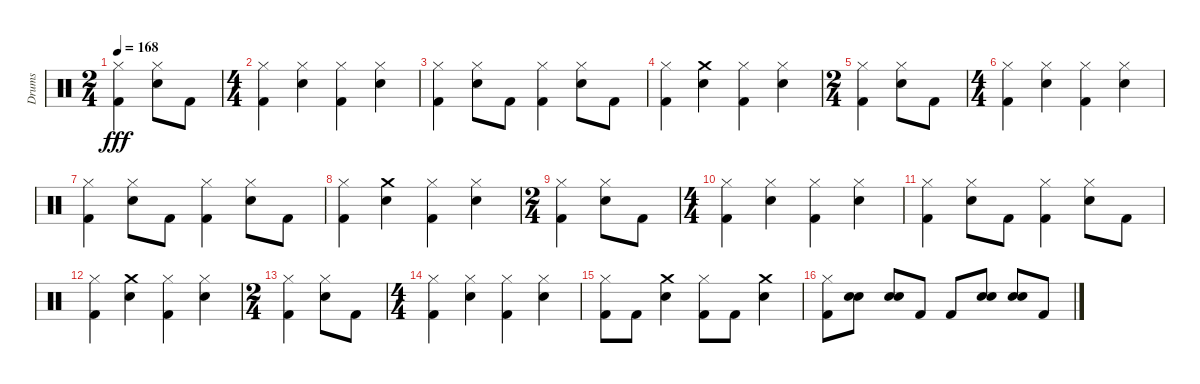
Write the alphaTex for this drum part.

\track ("Drums" "Drums") {instrument percussion}
\staff {score}
\articulation defaults
\ts (2 4)
\tempo 168
\clef neutral
\ks c
("Hi-Hat (closed)" "Kick (hit) 2").4{dy fff} ("Snare (hit) 2" "Hi-Hat (closed)").8 "Kick (hit) 2".8 |
\ts (4 4)
("Kick (hit) 2" "Hi-Hat (closed)").4 ("Snare (hit) 2" "Hi-Hat (closed)").4 ("Kick (hit) 2" "Hi-Hat (closed)").4 ("Snare (hit) 2" "Hi-Hat (closed)").4 |
("Hi-Hat (closed)" "Kick (hit) 2").4 ("Snare (hit) 2" "Hi-Hat (closed)").8 "Kick (hit) 2".8 ("Kick (hit) 2" "Hi-Hat (closed)").4 ("Hi-Hat (closed)" "Snare (hit) 2").8 "Kick (hit) 2".8 |
("Hi-Hat (closed)" "Kick (hit) 2").4 ("Crash medium (hit)" "Snare (hit) 2").4 ("Hi-Hat (closed)" "Kick (hit) 2").4 ("Snare (hit) 2" "Hi-Hat (closed)").4 |
\ts (2 4)
("Hi-Hat (closed)" "Kick (hit) 2").4 ("Snare (hit) 2" "Hi-Hat (closed)").8 "Kick (hit) 2".8 |
\ts (4 4)
("Kick (hit) 2" "Hi-Hat (closed)").4 ("Snare (hit) 2" "Hi-Hat (closed)").4 ("Kick (hit) 2" "Hi-Hat (closed)").4 ("Snare (hit) 2" "Hi-Hat (closed)").4 |
("Hi-Hat (closed)" "Kick (hit) 2").4 ("Snare (hit) 2" "Hi-Hat (closed)").8 "Kick (hit) 2".8 ("Kick (hit) 2" "Hi-Hat (closed)").4 ("Hi-Hat (closed)" "Snare (hit) 2").8 "Kick (hit) 2".8 |
("Hi-Hat (closed)" "Kick (hit) 2").4 ("Crash medium (hit)" "Snare (hit) 2").4 ("Hi-Hat (closed)" "Kick (hit) 2").4 ("Snare (hit) 2" "Hi-Hat (closed)").4 |
\ts (2 4)
("Hi-Hat (closed)" "Kick (hit) 2").4 ("Snare (hit) 2" "Hi-Hat (closed)").8 "Kick (hit) 2".8 |
\ts (4 4)
("Kick (hit) 2" "Hi-Hat (closed)").4 ("Snare (hit) 2" "Hi-Hat (closed)").4 ("Kick (hit) 2" "Hi-Hat (closed)").4 ("Snare (hit) 2" "Hi-Hat (closed)").4 |
("Hi-Hat (closed)" "Kick (hit) 2").4 ("Snare (hit) 2" "Hi-Hat (closed)").8 "Kick (hit) 2".8 ("Kick (hit) 2" "Hi-Hat (closed)").4 ("Hi-Hat (closed)" "Snare (hit) 2").8 "Kick (hit) 2".8 |
("Hi-Hat (closed)" "Kick (hit) 2").4 ("Crash medium (hit)" "Snare (hit) 2").4 ("Hi-Hat (closed)" "Kick (hit) 2").4 ("Snare (hit) 2" "Hi-Hat (closed)").4 |
\ts (2 4)
("Hi-Hat (closed)" "Kick (hit) 2").4 ("Snare (hit) 2" "Hi-Hat (closed)").8 "Kick (hit) 2".8 |
\ts (4 4)
("Kick (hit) 2" "Hi-Hat (closed)").4 ("Snare (hit) 2" "Hi-Hat (closed)").4 ("Kick (hit) 2" "Hi-Hat (closed)").4 ("Snare (hit) 2" "Hi-Hat (closed)").4 |
("Kick (hit) 2" "Hi-Hat (closed)").8 "Kick (hit) 2".8 ("Crash medium (hit)" "Snare (hit) 2").4 ("Kick (hit) 2" "Hi-Hat (closed)").8 "Kick (hit) 2".8 ("Crash medium (hit)" "Snare (hit) 2").4 |
("Kick (hit) 2" "Hi-Hat (closed)").8 ("Snare (hit) 2" "Snare (hit) 2").8 ("Snare (hit) 2" "Snare (hit) 2").8 "Kick (hit) 2".8 "Kick (hit) 2".8 ("Snare (hit) 2" "Snare (hit) 2").8 ("Snare (hit) 2" "Snare (hit) 2").8 "Kick (hit) 2".8
